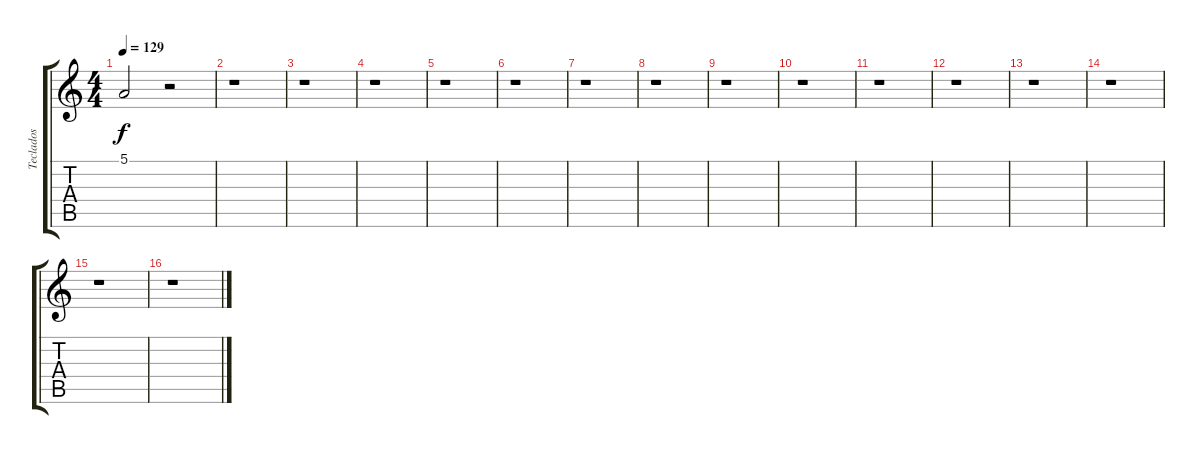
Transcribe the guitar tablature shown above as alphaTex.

\track ("Teclados" "Teclados") {instrument lead2sawtooth}
\staff {score tabs}
\tuning (E4 B3 G3 D3 A2 E2) {hide}
\ts (4 4)
\tempo 129
\clef g2
\ks c
5.1.2{dy f} r.2 |
r.1 |
r.1 |
r.1 |
r.1 |
r.1 |
r.1 |
r.1 |
r.1 |
r.1 |
r.1 |
r.1 |
r.1 |
r.1 |
r.1 |
r.1
